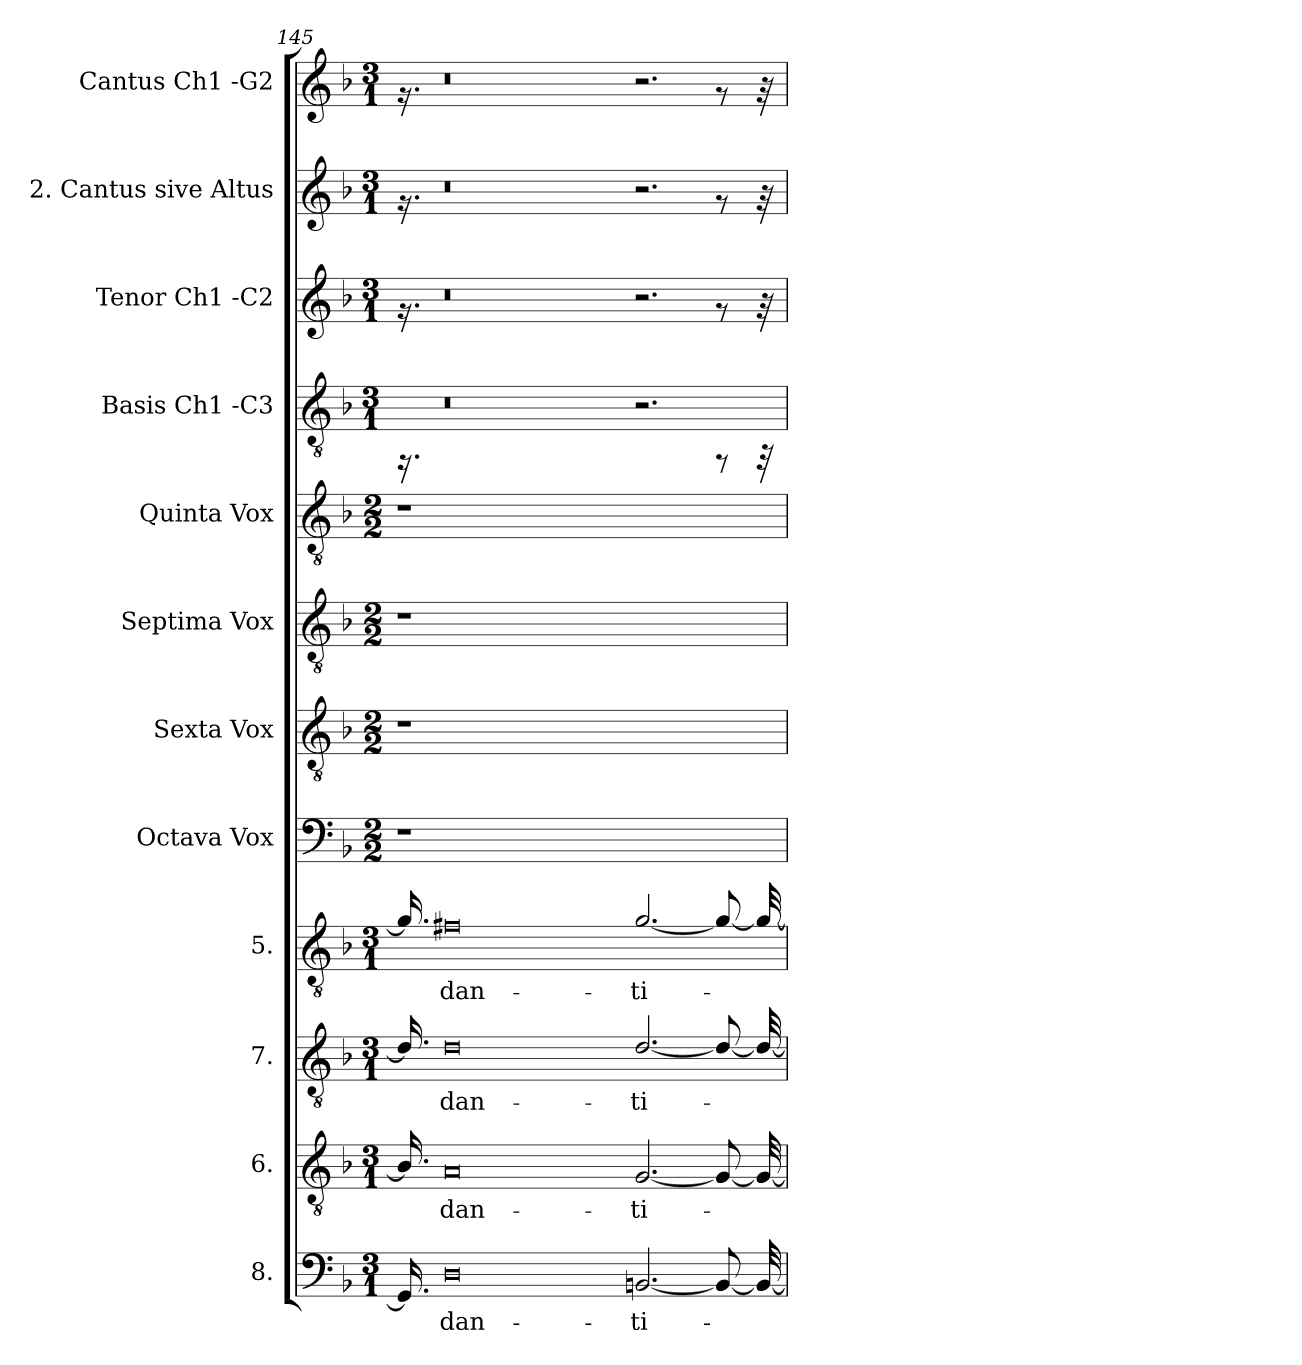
**kern	**text	**kern	**text	**kern	**text	**kern	**text	**kern	**kern	**kern	**kern	**kern	**kern	**kern	**kern
*part12	*part12	*part11	*part11	*part10	*part10	*part9	*part9	*part8	*part7	*part6	*part5	*part4	*part3	*part2	*part1
*staff12	*staff12	*staff11	*staff11	*staff10	*staff10	*staff9	*staff9	*staff8	*staff7	*staff6	*staff5	*staff4	*staff3	*staff2	*staff1
*I"8.	*	*I"6.	*	*I"7.	*	*I"5.	*	*I"Octava  Vox	*I"Sexta  Vox	*I"Septima  Vox	*I"Quinta  Vox	*I"Basis  Ch1 -C3	*I"Tenor  Ch1 -C2	*I"2. Cantus sive  Altus	*I"Cantus  Ch1 -G2
*	*	*	*	*	*	*	*	*	*	*	*	*I'B	*I'T	*I'A	*I'C
*clefF4	*	*clefGv2	*	*clefGv2	*	*clefGv2	*	*clefF4	*clefGv2	*clefGv2	*clefGv2	*clefGv2	*clefG2	*clefG2	*clefG2
*k[b-]	*	*k[b-]	*	*k[b-]	*	*k[b-]	*	*k[b-]	*k[b-]	*k[b-]	*k[b-]	*k[b-]	*k[b-]	*k[b-]	*k[b-]
*F:	*	*F:	*	*F:	*	*F:	*	*F:	*F:	*F:	*F:	*F:	*F:	*F:	*F:
*M3/1	*	*M3/1	*	*M3/1	*	*M3/1	*	*M2/2	*M2/2	*M2/2	*M2/2	*M3/1	*M3/1	*M3/1	*M3/1
=145	=145	=145	=145	=145	=145	=145	=145	=145	=145	=145	=145	=145	=145	=145	=145
16.GG/]	.	16.B-/]	.	16.d/]	.	16.g/]	.	1r	1r	1r	1r	16.rFF	16.rf	16.rf	16.rf
!	!LO:LY:b:cj	!	!LO:LY:b:cj	!	!LO:LY:b:cj	!	!LO:LY:b:cj	!	!	!	!	!	!	!	!
0D	-dan-	0A	-dan-	0d	-dan-	0f#X	-dan-	.	.	.	.	0r	0r	0r	0r
.	.	.	.	.	.	.	.	0ryy	0ryy	0ryy	0ryy	.	.	.	.
!	!LO:LY:b:cj	!	!LO:LY:b:cj	!	!LO:LY:b:cj	!	!LO:LY:b:cj	!	!	!	!	!	!	!	!
[<2.BBn/	-ti-	[<2.G/	-ti-	[<2.d/	-ti-	[<2.g/	-ti-	.	.	.	.	2.r	2.r	2.r	2.r
8BB/_<	.	8G/_<	.	8d/_<	.	8g/_<	.	.	.	.	.	8rFF	8rf	8rf	8rf
32BB/_<	.	32G/_<	.	32d/_<	.	32g/_<	.	.	.	.	.	32rFF	32rf	32rf	32rf
=	=	=	=	=	=	=	=	=	=	=	=	=	=	=	=
*-	*-	*-	*-	*-	*-	*-	*-	*-	*-	*-	*-	*-	*-	*-	*-
